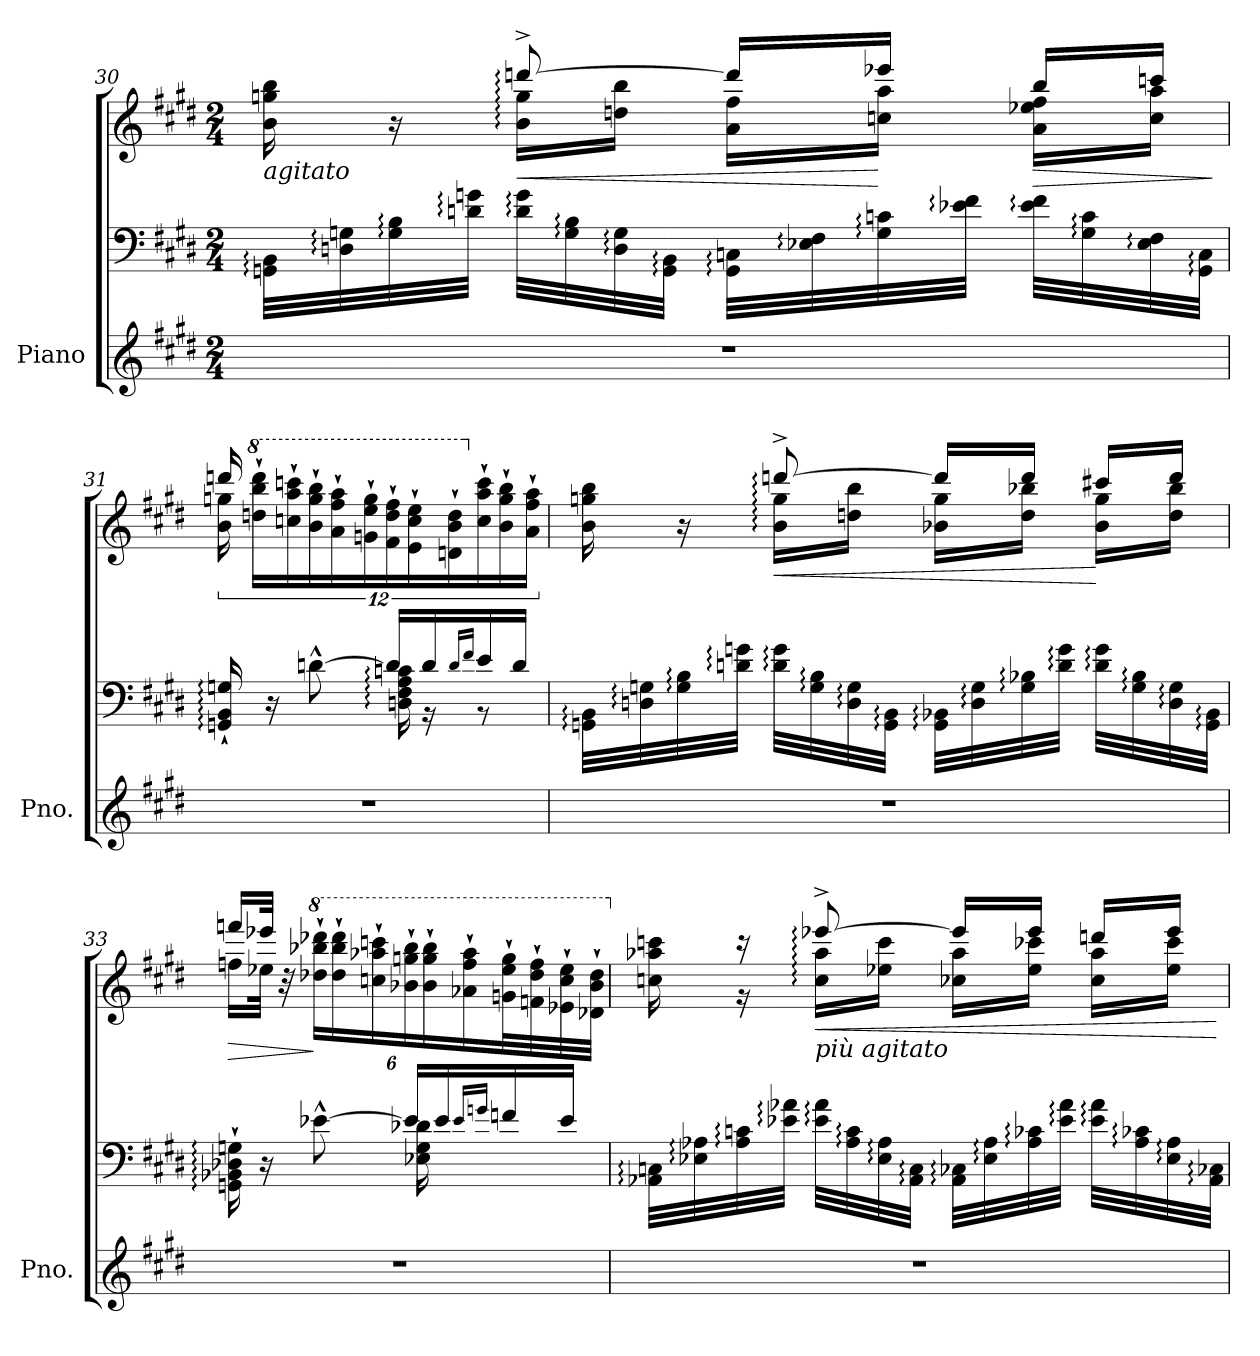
**kern	**kern	**kern	**dynam
*part1	*part1	*part1	*part1
*staff3	*staff2	*staff1	*staff1/2/3
*I"Piano	*	*	*
*I'Pno.	*	*	*
*clefG2	*clefF4	*clefG2	*
*k[f#c#g#d#]	*k[f#c#g#d#]	*k[f#c#g#d#]	*
*M2/4	*M2/4	*M2/4	*
=30	=30	=30	=30
*	*	*^	*
!	!	!LO:TX:b:i:t=agitato	!	!
2r	32GG\: 32BB\:LLL	16b\ 16gg\ 16bb\	8ryy	.
.	32D\: 32G\:	.	.	.
.	32G\: 32B\:	16r	.	.
.	32d\: 32g\:JJJ	.	.	.
!	!	!	!	!LO:HP:b
.	32d\: 32g\:LLL	[8ddd:^/	16b\: 16gg\:LL	<
.	32G\: 32B\:	.	.	.
.	32D\: 32G\:	.	16dd\ 16bb\JJ	.
.	32GG\: 32BB\:JJJ	.	.	.
.	32GG\: 32C\:LLL	16ddd/LL]	16a\ 16ff#\LL	.
.	32E-X\: 32F#\:	.	.	.
.	32G\: 32c\:	16eee-X/JJ	16cc\ 16aa\JJ	[
.	32e-X\: 32f#\:JJJ	.	.	.
!	!	!	!	!LO:HP:b
.	32e-\: 32f#\:LLL	16bb/LL	16a\ 16ee-X\ 16ff#\LL	>
.	32G\: 32c\:	.	.	.
.	32E-\: 32F#\:	16ccc/JJ	16cc\ 16aa\JJ	.
.	32GG\: 32C\:JJJ	.	.	.
*	*	*v	*v	*
.	.	.	]
=31	=31	=31	=31
*	*^	*^	*
!	!	!	!	!	!LO:DY:b
!	!	!	!	!	!LO:DY:n=1:b
2r	16GG/:` 16BB/:` 16G/:`	4ryy	24ddd/	16b\: 16gg\:	p other-dynamics
*	*	*	*8va	*	*
.	.	.	24ddd\` 24bbb\` 24dddd\`LL	.	.
.	16r	.	.	16ryy	.
.	.	.	24cccn\` 24aaa\` 24ccccn\`	.	.
*	*	*	*Xbrackettup	*	*
.	[8d^^\	.	24bb\` 24ggg\` 24bbb\`	8ryy	.
.	.	.	24aa\` 24fff#\` 24aaa\`	.	.
.	.	.	24gg\` 24eee\` 24ggg\`	.	.
.	16d/LL]	16D\: 16F#\: 16A\: 16c\:	24ff#\` 24ddd\` 24fff#\`	4ryy	.
.	.	.	24ee\` 24ccc\` 24eee\`	.	.
.	16d/	16r	.	.	.
.	.	.	24dd\` 24bb\` 24ddd\`	.	.
.	16qd/LL	.	.	.	.
.	16qf#/JJ	.	.	.	.
*	*	*	*X8va	*	*
.	16e/	8r	24cc\` 24aa\` 24ccc\`	.	.
.	.	.	24b\` 24gg\` 24bb\`	.	.
.	16d/JJ	.	.	.	.
.	.	.	24a\` 24ff#\` 24aa\`JJ	.	.
*	*v	*v	*	*	*
!!LO:LB:g=z	!!
=32	=32	=32	=32	=32
2r	32GG\: 32BB\:LLL	16b\ 16gg\ 16bb\	8ryy	.
.	32D\: 32G\:	.	.	.
.	32G\: 32B\:	16r	.	.
.	32d\: 32g\:JJJ	.	.	.
!	!	!	!	!LO:HP:b
.	32d\: 32g\:LLL	[8ddd:^/	16b\: 16gg\:LL	<
.	32G\: 32B\:	.	.	.
.	32D\: 32G\:	.	16dd\ 16bb\JJ	.
.	32GG\: 32BB\:JJJ	.	.	.
.	32GG\: 32BB-X\:LLL	16ddd/LL]	16b-X\ 16gg\LL	.
.	32D\: 32G\:	.	.	.
.	32G\: 32B-X\:	16ddd/JJ	16dd\ 16bb-X\JJ	.
.	32d\: 32g\:JJJ	.	.	.
.	32d\: 32g\:LLL	16ccc#X/LL	16b-\ 16gg\LL	[
.	32G\: 32B-\:	.	.	.
.	32D\: 32G\:	16ddd/JJ	16dd\ 16bb-\JJ	.
.	32GG\: 32BB-\:JJJ	.	.	.
=33	=33	=33	=33	=33
*	*^	*	*	*
!	!	!	!	!	!LO:HP:b
2r	16GG\:` 16BB-X\:` 16D-X\:` 16G\:`	4ryy	16fffn/LL	16ffn\LL	>
.	16r	.	32eee-X/JJk	32ee-X\JJk	.
.	.	.	32r	32ryy	.
*	*	*	*8va	*	*
!	!	!	!	!	!LO:DY:n=1:b
!	!	!	!	!	!LO:DY:n=2:b
.	[8e-X^^\	.	24ddd-X\` 24bbb-X\` 24dddd-X\`LL	4.ryy	] p other-dynamics
.	.	.	24ddd-\` 24bbb-\` 24dddd-\`	.	.
.	.	.	24ccc\` 24aaa-X\` 24cccc\`	.	.
.	16e-/LL]	16E-X\ 16G\ 16d-X\	24bb-X\` 24ggg\` 24bbb-\`	.	.
.	.	.	24bb-\` 24ggg\` 24bbb-\`	.	.
.	16e-/	8.ryy	.	.	.
.	.	.	24aa-X\` 24fff\` 24aaa-\`	.	.
.	16qe-/LL	.	.	.	.
.	16qg/JJ	.	.	.	.
.	16fn/	.	32gg\` 32eee-\` 32ggg\`L	.	.
.	.	.	32ff\` 32ddd-\` 32fff\`	.	.
.	16e-/JJ	.	32ee-\` 32ccc\` 32eee-\`	.	.
.	.	.	32dd-X\` 32bb-\` 32ddd-\`JJJ	.	.
*	*v	*v	*	*	*
=34	=34	=34	=34	=34
*	*	*X8va	*	*
2r	32AA-X\: 32C\:LLL	16cc\ 16aa-X\ 16ccc\	16ryy	.
.	32E-X\: 32A-X\:	.	.	.
.	32A-\: 32c\:	16r	16r	.
.	32e-X\: 32a-X\:JJJ	.	.	.
!	!	!LO:TX:b:i:t=più agitato	!	!
!	!	!	!	!LO:HP:b
.	32e-\: 32a-\:LLL	[8eee-X:^/	16cc\: 16aa-\:LL	<
.	32A-\: 32c\:	.	.	.
.	32E-\: 32A-\:	.	16ee-X\ 16ccc\JJ	.
.	32AA-\: 32C\:JJJ	.	.	.
.	32AA-\: 32C-X\:LLL	16eee-/LL]	16cc-X\ 16aa-\LL	.
.	32E-\: 32A-\:	.	.	.
.	32A-\: 32c-X\:	16eee-/JJ	16ee-\ 16ccc-X\JJ	.
.	32e-\: 32a-\:JJJ	.	.	.
.	32e-\: 32a-\:LLL	16ddd/LL	16cc-\ 16aa-\LL	.
.	32A-\: 32c-X\:	.	.	.
.	32E-\: 32A-\:	16eee-/JJ	16ee-\ 16ccc-\JJ	.
.	32AA-\: 32C-X\:JJJ	.	.	.
*	*	*v	*v	*
.	.	.	[
=	=	=	=
*-	*-	*-	*-
